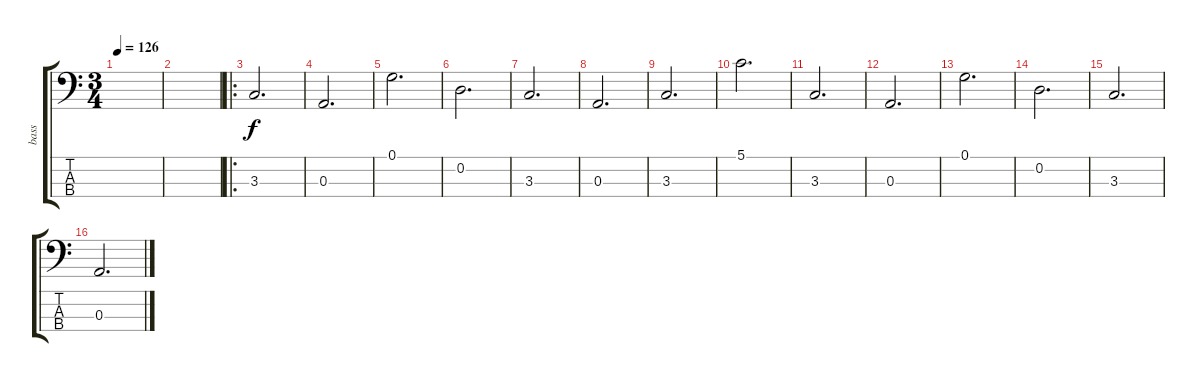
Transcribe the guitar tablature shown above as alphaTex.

\track ("bass" "bass") {instrument electricbassfinger}
\staff {score tabs}
\tuning (G2 D2 A1 E1) {hide}
\ts (3 4)
\tempo 126
\clef f4
\ks c
|
|
\ro
3.3.2{d} |
0.3.2{d} |
0.1.2{d} |
0.2.2{d} |
3.3.2{d} |
0.3.2{d} |
3.3.2{d} |
5.1.2{d} |
3.3.2{d} |
0.3.2{d} |
0.1.2{d} |
0.2.2{d} |
3.3.2{d} |
0.3.2{d}
